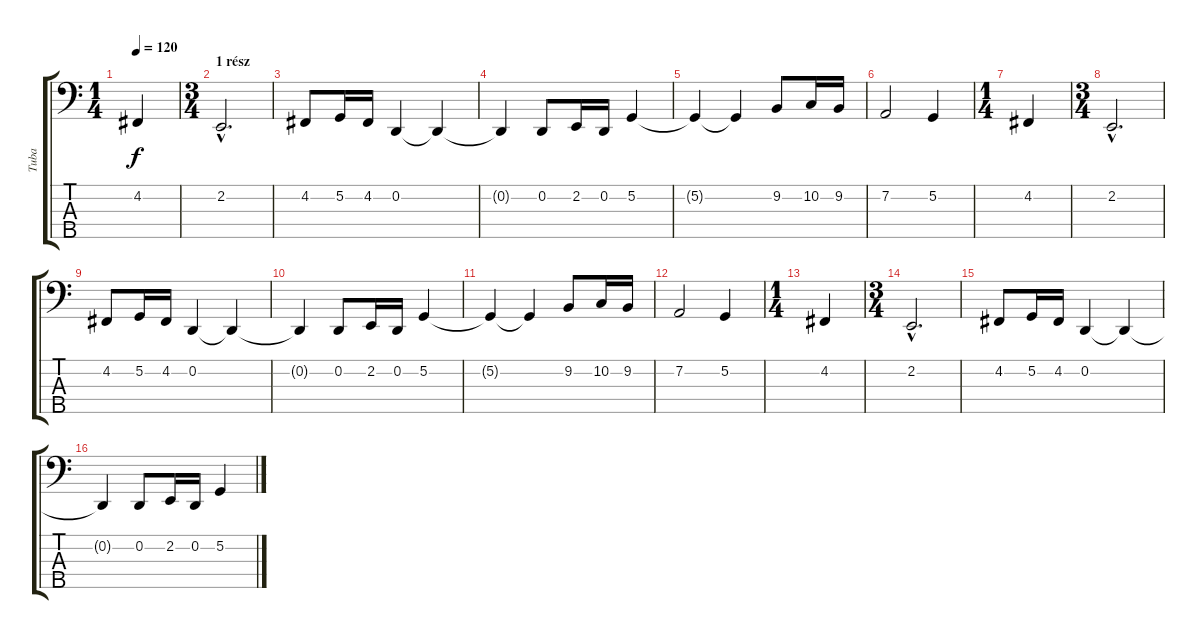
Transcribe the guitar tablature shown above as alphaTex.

\track ("Tuba" "Tuba") {instrument tuba}
\staff {score tabs}
\tuning (G2 D2 A1 E1 B0) {hide}
\ts (1 4)
\tempo 120
\clef f4
\ks c
4.2.4{dy f} |
\ts (3 4)
\section ("" "1 rész")
2.2{hac}.2{d} |
4.2.8 5.2.16 4.2.16 0.2.4 0.2{t}.4 |
0.2{t}.4 0.2.8 2.2.16 0.2.16 5.2.4 |
5.2{t}.4 5.2{t}.4 9.2.8 10.2.16 9.2.16 |
7.2.2 5.2.4 |
\ts (1 4)
4.2.4 |
\ts (3 4)
2.2{hac}.2{d} |
4.2.8 5.2.16 4.2.16 0.2.4 0.2{t}.4 |
0.2{t}.4 0.2.8 2.2.16 0.2.16 5.2.4 |
5.2{t}.4 5.2{t}.4 9.2.8 10.2.16 9.2.16 |
7.2.2 5.2.4 |
\ts (1 4)
4.2.4 |
\ts (3 4)
2.2{hac}.2{d} |
4.2.8 5.2.16 4.2.16 0.2.4 0.2{t}.4 |
0.2{t}.4 0.2.8 2.2.16 0.2.16 5.2.4
